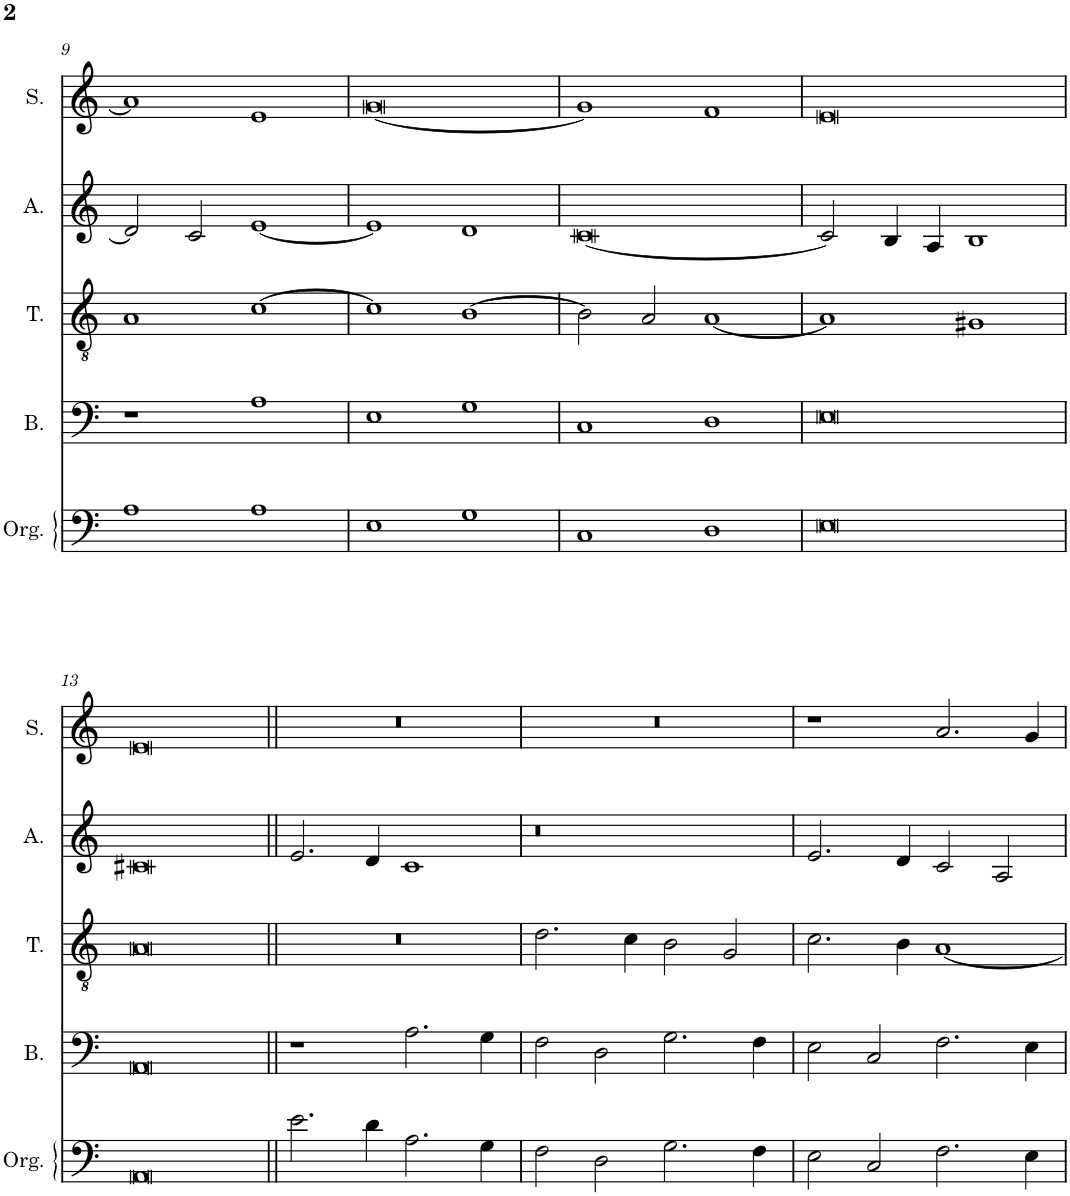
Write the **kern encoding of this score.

**kern	**kern	**kern	**kern	**kern
*part5	*part4	*part3	*part2	*part1
*staff5	*staff4	*staff3	*staff2	*staff1
*I"Orgue	*I"Basse	*I"Tenor	*I"Alto	*I"Soprano
*I'Org.	*I'B.	*I'T.	*I'A.	*I'S.
!!LO:PB:g=z
*clefF4	*clefF4	*clefGv2	*clefG2	*clefG2
*k[]	*k[]	*k[]	*k[]	*k[]
*M4/2	*M4/2	*M4/2	*M4/2	*M4/2
=9	=9	=9	=9	=9
1A	1r	1A	2d/]	1a]
.	.	.	2c/	.
1A	1A	[1c	[1e	1e
=10	=10	=10	=10	=10
1E	1E	1c]	1e]	[0g
1G	1G	[1B	1d	.
=11	=11	=11	=11	=11
1C	1C	2B\]	[0c	1g]
.	.	2A/	.	.
1D	1D	[1A	.	1f
=12	=12	=12	=12	=12
0E	0E	1A]	2c/]	0e
.	.	.	4B/	.
.	.	.	4A/	.
.	.	1G#X	1B	.
!!LO:LB:g=z
=13	=13	=13	=13	=13
0AA	0AA	0A	0c#X	0e
=14||	=14||	=14||	=14||	=14||
2.e\	1r	0r	2.e/	0r
4d\	.	.	4d/	.
2.A\	2.A\	.	1c	.
4G\	4G\	.	.	.
=15	=15	=15	=15	=15
2F\	2F\	2.d\	0r	0r
2D\	2D\	.	.	.
.	.	4c\	.	.
2.G\	2.G\	2B\	.	.
.	.	2G/	.	.
4F\	4F\	.	.	.
=16	=16	=16	=16	=16
2E\	2E\	2.c\	2.e/	1r
2C/	2C/	.	.	.
.	.	4B\	4d/	.
2.F\	2.F\	[1A	2c/	2.a/
.	.	.	2A/	.
4E\	4E\	.	.	4g/
=	=	=	=	=
*-	*-	*-	*-	*-
